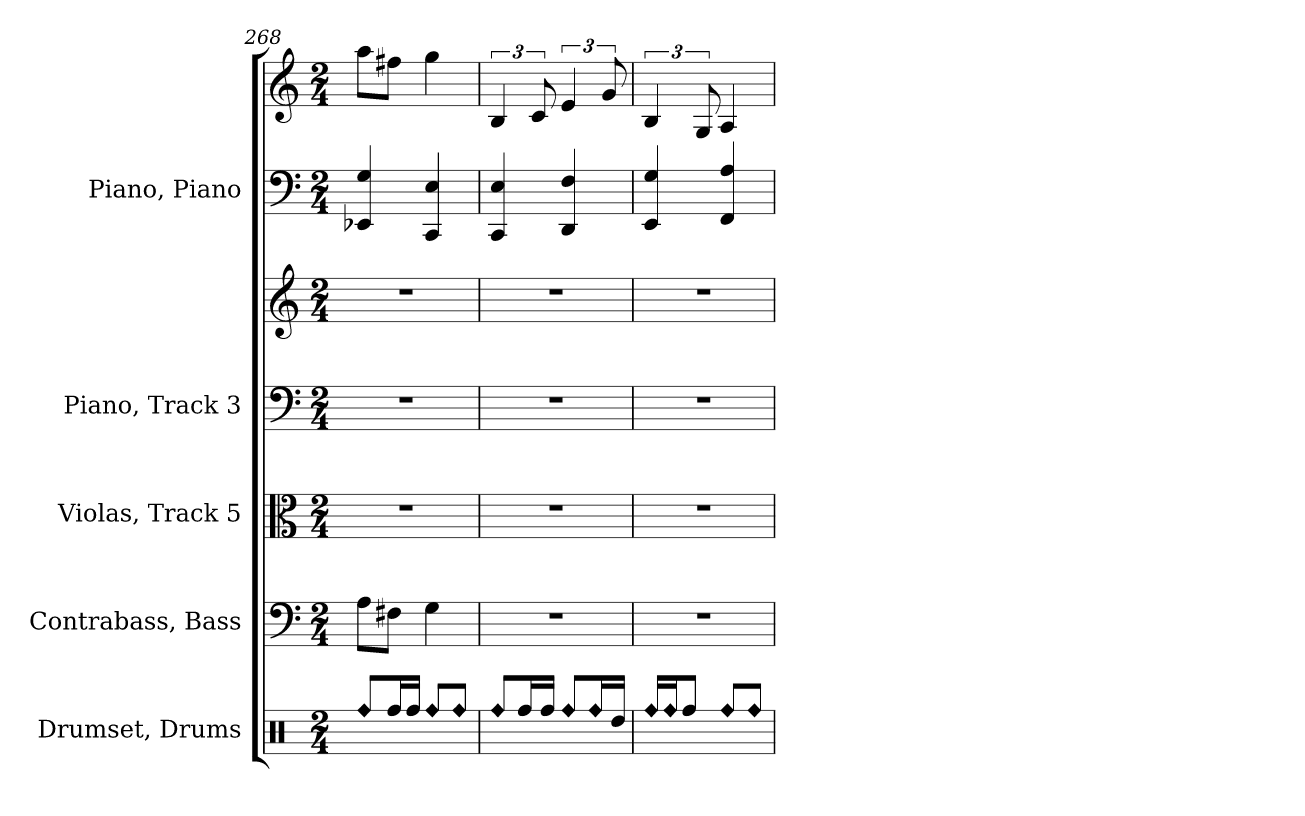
**kern	**kern	**kern	**kern	**kern	**kern	**kern
*part5	*part4	*part3	*part2	*part2	*part1	*part1
*staff7	*staff6	*staff5	*staff4	*staff3	*staff2	*staff1
*I"Drumset, Drums	*I"Contrabass, Bass	*I"Violas, Track  5	*I"Piano, Track  3	*	*I"Piano, Piano	*
*I'D. Set	*I'Cb.	*I'Vlas.	*I'Pno.	*	*I'Pno.	*
*clefX	*clefF4	*clefC3	*clefF4	*clefG2	*clefF4	*clefG2
*	*ITrd7c12	*	*	*	*	*
*k[]	*k[]	*k[]	*k[]	*k[]	*k[]	*k[]
*M2/4	*M2/4	*M2/4	*M2/4	*M2/4	*M2/4	*M2/4
=268	=268	=268	=268	=268	=268	=268
!LO:N:head=diamond	!	!	!	!	!	!
8Rff/L	8AA\L	2r	2r	2r	4EE-X/ 4G/	8aa\L
16Rff/L	8FF#X\J	.	.	.	.	8ff#X\J
16Rff/JJ	.	.	.	.	.	.
!LO:N:head=diamond	!	!	!	!	!	!
8Rff/L	4GG\	.	.	.	4CC/ 4E/	4gg\
!LO:N:head=diamond	!	!	!	!	!	!
8Rff/J	.	.	.	.	.	.
=269	=269	=269	=269	=269	=269	=269
!LO:N:head=diamond	!	!	!	!	!	!
8Rff/L	2r	2r	2r	2r	4CC/ 4E/	6B/
16Rff/L	.	.	.	.	.	.
.	.	.	.	.	.	12c/
16Rff/JJ	.	.	.	.	.	.
!LO:N:head=diamond	!	!	!	!	!	!
8Rff/L	.	.	.	.	4DD/ 4F/	6e/
!LO:N:head=diamond	!	!	!	!	!	!
16Rff/L	.	.	.	.	.	.
.	.	.	.	.	.	12g/
16Rdd/JJ	.	.	.	.	.	.
=270	=270	=270	=270	=270	=270	=270
!LO:N:head=diamond	!	!	!	!	!	!
16Rff/LL	2r	2r	2r	2r	4EE/ 4G/	6B/
!LO:N:head=diamond	!	!	!	!	!	!
16Rff/J	.	.	.	.	.	.
8Rff/J	.	.	.	.	.	.
.	.	.	.	.	.	12G/
!LO:N:head=diamond	!	!	!	!	!	!
8Rff/L	.	.	.	.	4FF/ 4A/	4A/
!LO:N:head=diamond	!	!	!	!	!	!
8Rff/J	.	.	.	.	.	.
=	=	=	=	=	=	=
*-	*-	*-	*-	*-	*-	*-
